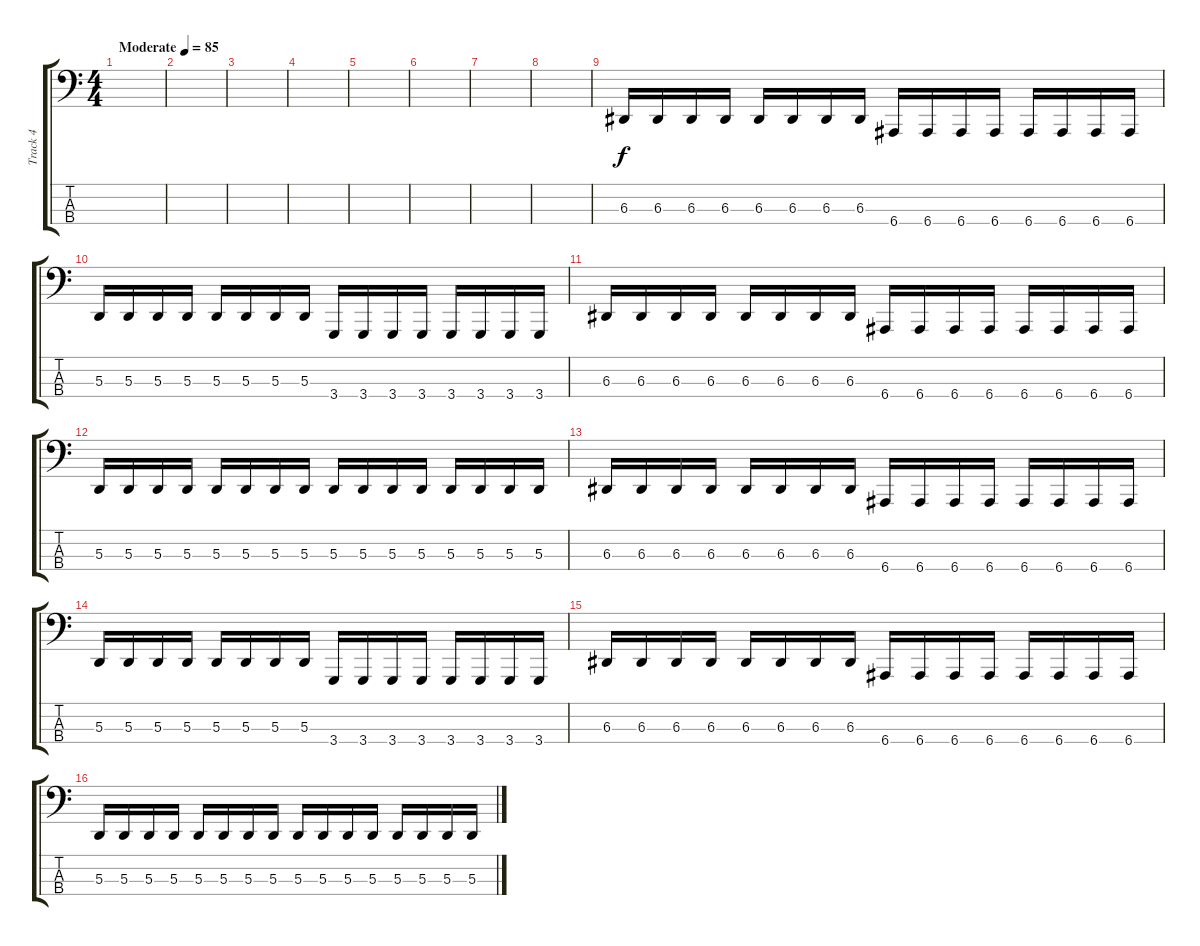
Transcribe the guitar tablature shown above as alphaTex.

\track ("Track 4" "Track 4") {instrument lead8bassandlead}
\staff {score tabs}
\tuning (G2 D2 A1 E1) {hide}
\ts (4 4)
\tempo (85 "Moderate")
\clef f4
\ks c
|
|
|
|
|
|
|
|
6.3.16 6.3.16 6.3.16 6.3.16 6.3.16 6.3.16 6.3.16 6.3.16 6.4.16 6.4.16 6.4.16 6.4.16 6.4.16 6.4.16 6.4.16 6.4.16 |
5.3.16 5.3.16 5.3.16 5.3.16 5.3.16 5.3.16 5.3.16 5.3.16 3.4.16 3.4.16 3.4.16 3.4.16 3.4.16 3.4.16 3.4.16 3.4.16 |
6.3.16 6.3.16 6.3.16 6.3.16 6.3.16 6.3.16 6.3.16 6.3.16 6.4.16 6.4.16 6.4.16 6.4.16 6.4.16 6.4.16 6.4.16 6.4.16 |
5.3.16 5.3.16 5.3.16 5.3.16 5.3.16 5.3.16 5.3.16 5.3.16 5.3.16 5.3.16 5.3.16 5.3.16 5.3.16 5.3.16 5.3.16 5.3.16 |
6.3.16 6.3.16 6.3.16 6.3.16 6.3.16 6.3.16 6.3.16 6.3.16 6.4.16 6.4.16 6.4.16 6.4.16 6.4.16 6.4.16 6.4.16 6.4.16 |
5.3.16 5.3.16 5.3.16 5.3.16 5.3.16 5.3.16 5.3.16 5.3.16 3.4.16 3.4.16 3.4.16 3.4.16 3.4.16 3.4.16 3.4.16 3.4.16 |
6.3.16 6.3.16 6.3.16 6.3.16 6.3.16 6.3.16 6.3.16 6.3.16 6.4.16 6.4.16 6.4.16 6.4.16 6.4.16 6.4.16 6.4.16 6.4.16 |
5.3.16 5.3.16 5.3.16 5.3.16 5.3.16 5.3.16 5.3.16 5.3.16 5.3.16 5.3.16 5.3.16 5.3.16 5.3.16 5.3.16 5.3.16 5.3.16
